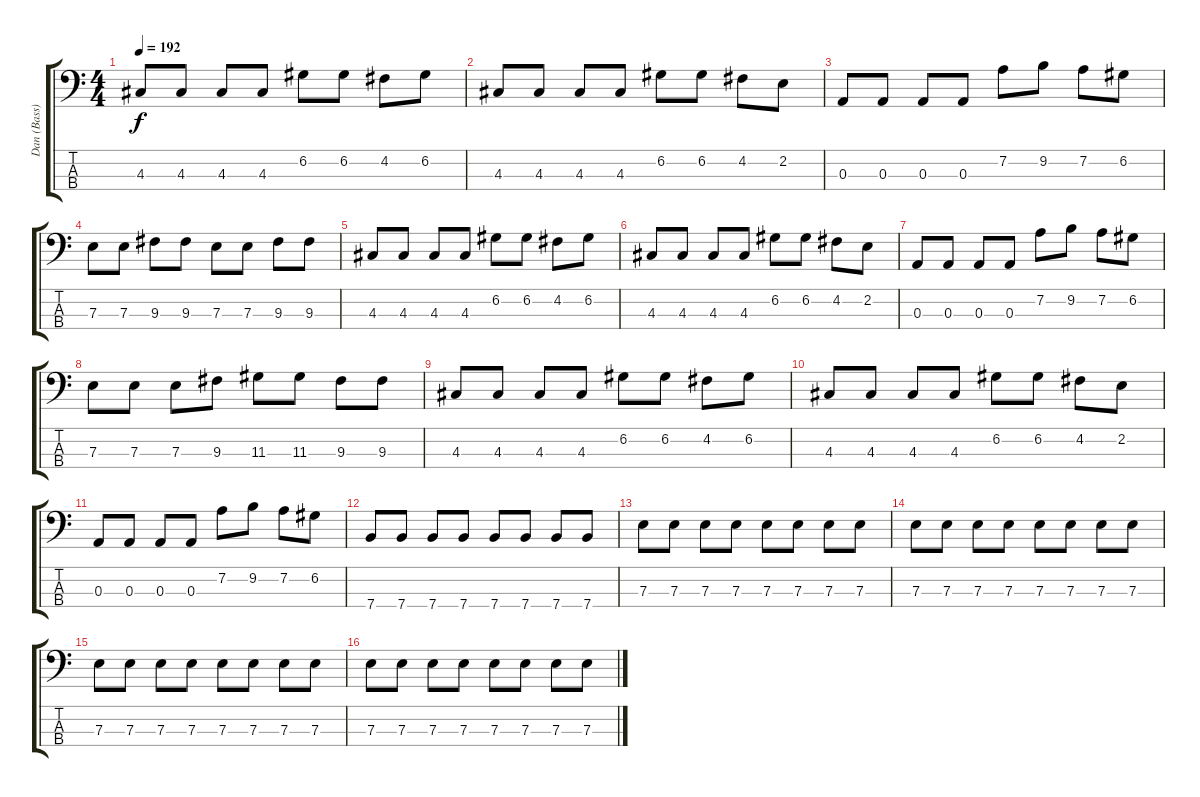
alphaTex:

\track ("Dan (Bass)" "Dan (Bass)") {instrument electricbasspick}
\staff {score tabs}
\tuning (G2 D2 A1 E1) {hide}
\ts (4 4)
\tempo 192
\clef f4
\ks c
4.3.8{dy f} 4.3.8 4.3.8 4.3.8 6.2.8 6.2.8 4.2.8 6.2.8 |
4.3.8 4.3.8 4.3.8 4.3.8 6.2.8 6.2.8 4.2.8 2.2.8 |
0.3.8 0.3.8 0.3.8 0.3.8 7.2.8 9.2.8 7.2.8 6.2.8 |
7.3.8 7.3.8 9.3.8 9.3.8 7.3.8 7.3.8 9.3.8 9.3.8 |
4.3.8 4.3.8 4.3.8 4.3.8 6.2.8 6.2.8 4.2.8 6.2.8 |
4.3.8 4.3.8 4.3.8 4.3.8 6.2.8 6.2.8 4.2.8 2.2.8 |
0.3.8 0.3.8 0.3.8 0.3.8 7.2.8 9.2.8 7.2.8 6.2.8 |
7.3.8 7.3.8 7.3.8 9.3.8 11.3.8 11.3.8 9.3.8 9.3.8 |
4.3.8 4.3.8 4.3.8 4.3.8 6.2.8 6.2.8 4.2.8 6.2.8 |
4.3.8 4.3.8 4.3.8 4.3.8 6.2.8 6.2.8 4.2.8 2.2.8 |
0.3.8 0.3.8 0.3.8 0.3.8 7.2.8 9.2.8 7.2.8 6.2.8 |
7.4.8 7.4.8 7.4.8 7.4.8 7.4.8 7.4.8 7.4.8 7.4.8 |
7.3.8 7.3.8 7.3.8 7.3.8 7.3.8 7.3.8 7.3.8 7.3.8 |
7.3.8 7.3.8 7.3.8 7.3.8 7.3.8 7.3.8 7.3.8 7.3.8 |
7.3.8 7.3.8 7.3.8 7.3.8 7.3.8 7.3.8 7.3.8 7.3.8 |
7.3.8 7.3.8 7.3.8 7.3.8 7.3.8 7.3.8 7.3.8 7.3.8
